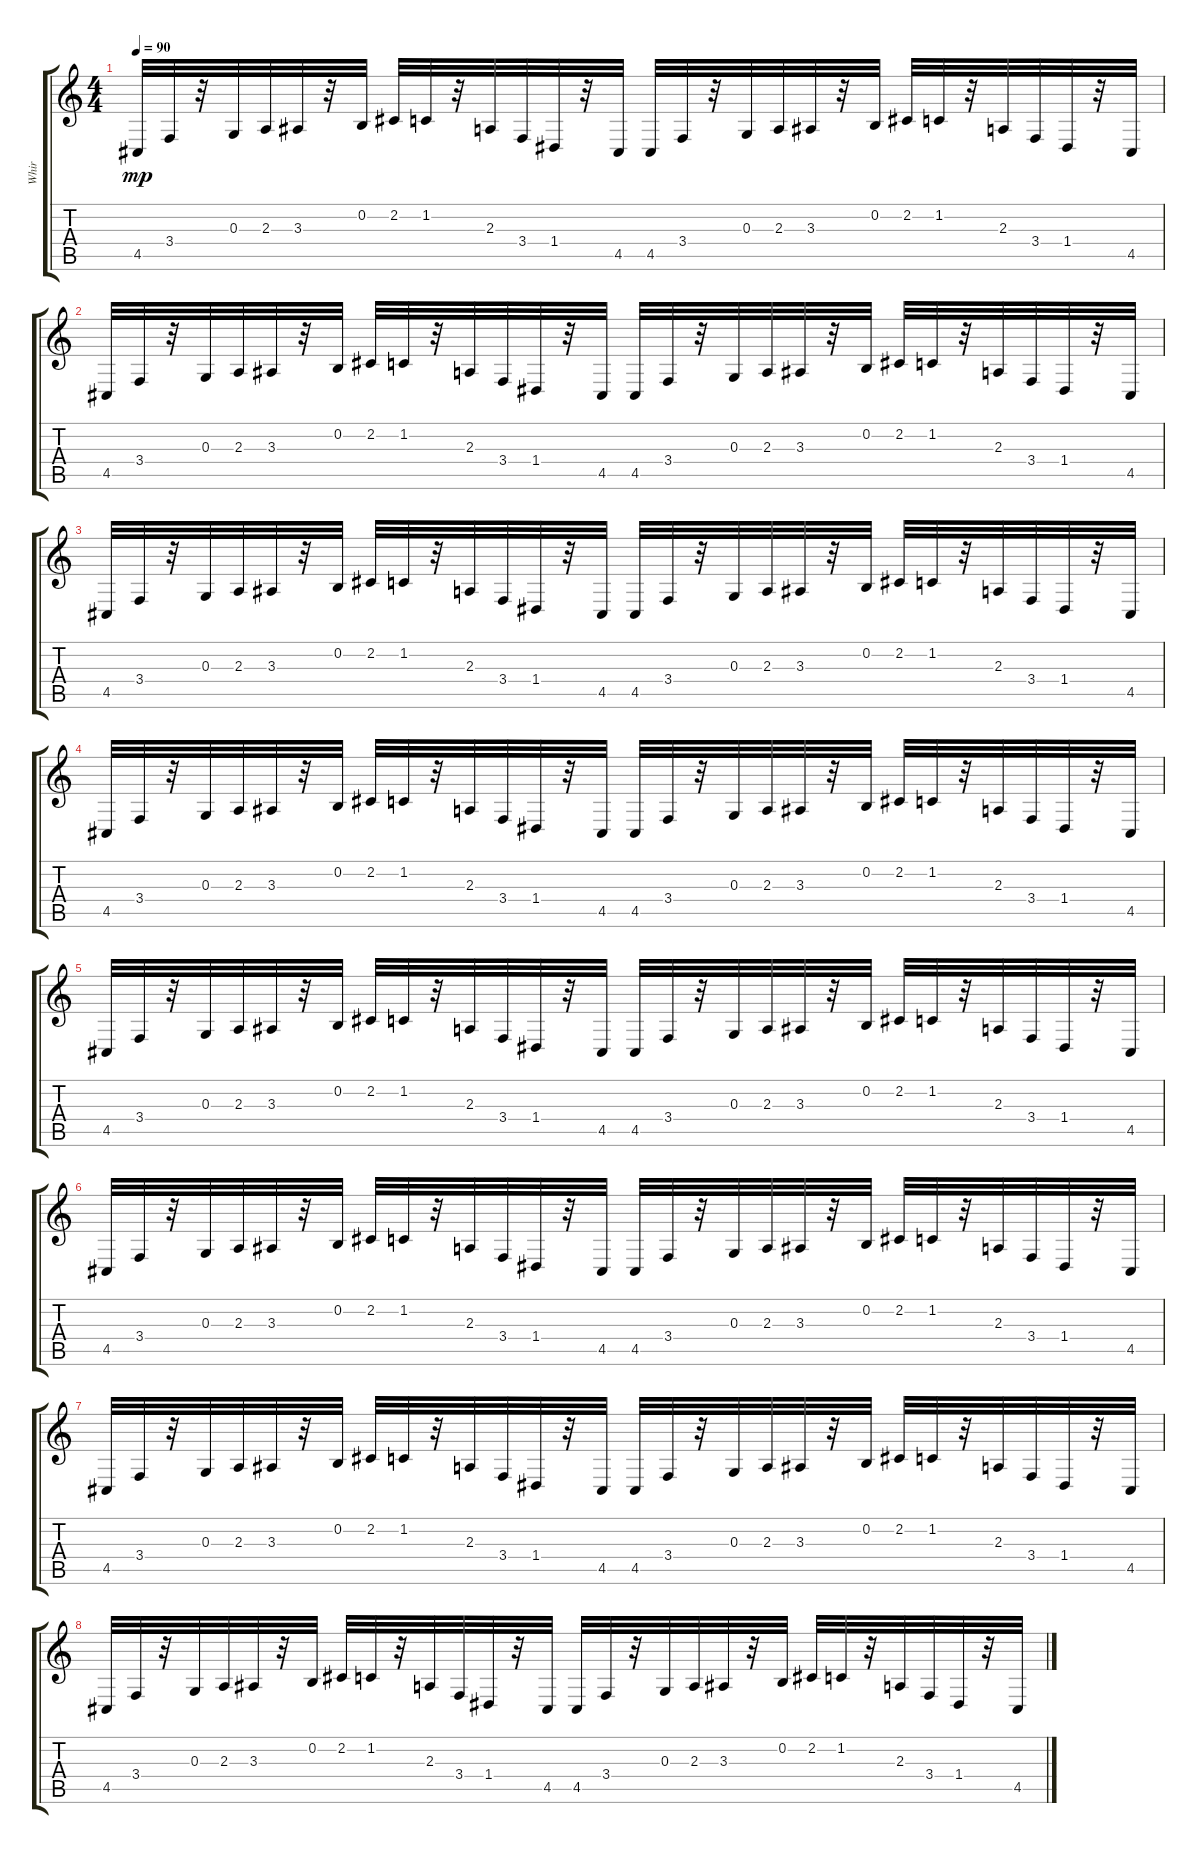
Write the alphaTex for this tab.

\track ("Whir" "Whir") {instrument sopranosax}
\staff {score tabs}
\tuning (E4 B3 G3 D3 A2 E2) {hide}
\ts (4 4)
\tempo 90
\clef g2
\ks c
4.5.32{dy mp} 3.4.32 r.32 0.3.32{volume 10} 2.3.32 3.3.32 r.32 0.2.32 2.2.32{volume 10} 1.2.32 r.32 2.3.32 3.4.32 1.4.32 r.32 4.5.32 4.5.32 3.4.32 r.32 0.3.32 2.3.32 3.3.32 r.32 0.2.32{volume 10} 2.2.32 1.2.32 r.32 2.3.32 3.4.32 1.4.32 r.32 4.5.32 |
4.5.32 3.4.32 r.32 0.3.32 2.3.32 3.3.32 r.32 0.2.32 2.2.32{volume 10} 1.2.32 r.32 2.3.32 3.4.32{volume 10} 1.4.32 r.32 4.5.32{volume 10} 4.5.32 3.4.32 r.32 0.3.32 2.3.32 3.3.32 r.32 0.2.32 2.2.32 1.2.32 r.32 2.3.32{volume 11} 3.4.32 1.4.32 r.32 4.5.32 |
4.5.32 3.4.32 r.32 0.3.32 2.3.32 3.3.32 r.32 0.2.32 2.2.32 1.2.32 r.32 2.3.32 3.4.32 1.4.32 r.32 4.5.32 4.5.32 3.4.32{volume 11} r.32 0.3.32{volume 11} 2.3.32 3.3.32{volume 11} r.32 0.2.32{volume 11} 2.2.32 1.2.32 r.32 2.3.32 3.4.32 1.4.32 r.32 4.5.32 |
4.5.32 3.4.32 r.32 0.3.32 2.3.32 3.3.32 r.32 0.2.32 2.2.32 1.2.32 r.32 2.3.32 3.4.32 1.4.32 r.32 4.5.32 4.5.32 3.4.32 r.32 0.3.32 2.3.32 3.3.32 r.32 0.2.32 2.2.32 1.2.32 r.32 2.3.32 3.4.32 1.4.32 r.32 4.5.32 |
4.5.32 3.4.32 r.32 0.3.32 2.3.32 3.3.32 r.32 0.2.32 2.2.32 1.2.32 r.32 2.3.32 3.4.32 1.4.32 r.32 4.5.32 4.5.32 3.4.32 r.32 0.3.32 2.3.32 3.3.32 r.32 0.2.32 2.2.32 1.2.32 r.32 2.3.32 3.4.32 1.4.32 r.32 4.5.32 |
4.5.32 3.4.32 r.32 0.3.32 2.3.32 3.3.32 r.32 0.2.32 2.2.32 1.2.32 r.32 2.3.32 3.4.32 1.4.32 r.32 4.5.32 4.5.32 3.4.32 r.32 0.3.32 2.3.32 3.3.32{volume 11} r.32 0.2.32 2.2.32 1.2.32 r.32 2.3.32 3.4.32 1.4.32 r.32 4.5.32 |
4.5.32 3.4.32 r.32 0.3.32 2.3.32 3.3.32 r.32 0.2.32 2.2.32 1.2.32 r.32 2.3.32 3.4.32 1.4.32 r.32 4.5.32 4.5.32 3.4.32 r.32 0.3.32 2.3.32 3.3.32 r.32 0.2.32 2.2.32 1.2.32 r.32 2.3.32 3.4.32 1.4.32 r.32 4.5.32 |
4.5.32 3.4.32 r.32 0.3.32 2.3.32 3.3.32 r.32 0.2.32 2.2.32 1.2.32 r.32 2.3.32 3.4.32 1.4.32 r.32 4.5.32 4.5.32 3.4.32 r.32 0.3.32 2.3.32 3.3.32 r.32 0.2.32 2.2.32 1.2.32 r.32 2.3.32 3.4.32 1.4.32 r.32 4.5.32
